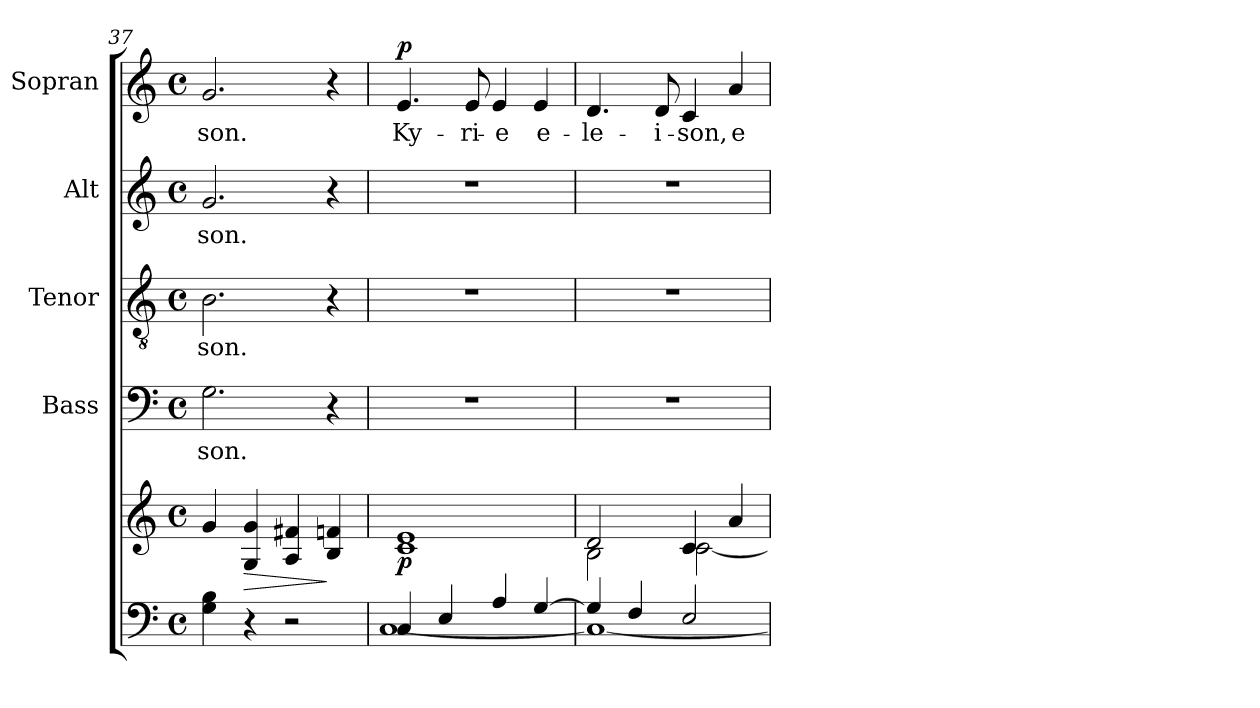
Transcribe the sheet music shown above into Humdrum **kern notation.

**kern	**kern	**dynam	**kern	**text	**kern	**text	**kern	**text	**kern	**text	**dynam
*part5	*part5	*part5	*part4	*part4	*part3	*part3	*part2	*part2	*part1	*part1	*part1
*staff6	*staff5	*staff5/6	*staff4	*staff4	*staff3	*staff3	*staff2	*staff2	*staff1	*staff1	*staff1
*	*	*	*I"Bass	*	*I"Tenor	*	*I"Alt	*	*I"Sopran	*	*
*	*	*	*I'B.	*	*I'T.	*	*I'A.	*	*I'S.	*	*
*clefF4	*clefG2	*	*clefF4	*	*clefGv2	*	*clefG2	*	*clefG2	*	*
*k[]	*k[]	*	*k[]	*	*k[]	*	*k[]	*	*k[]	*	*
*C:	*C:	*	*C:	*	*C:	*	*C:	*	*C:	*	*
*M4/4	*M4/4	*	*M4/4	*	*M4/4	*	*M4/4	*	*M4/4	*	*
*met(c)	*met(c)	*	*met(c)	*	*met(c)	*	*met(c)	*	*met(c)	*	*
=37	=37	=37	=37	=37	=37	=37	=37	=37	=37	=37	=37
!	!	!	!	!LO:LY:b	!	!LO:LY:b	!	!LO:LY:b	!	!LO:LY:b	!
4G\ 4B\	4g/	.	2.G\	-son.	2.B\	-son.	2.g/	-son.	2.g/	-son.	.
!	!	!LO:HP:b	!	!	!	!	!	!	!	!	!
4r	4G/ 4g/	>	.	.	.	.	.	.	.	.	.
2r	4A/ 4f#X/	.	.	.	.	.	.	.	.	.	.
.	4B/ 4fn/	]	4r	.	4r	.	4r	.	4r	.	.
=38	=38	=38	=38	=38	=38	=38	=38	=38	=38	=38	=38
*^	*	*	*	*	*	*	*	*	*	*	*
!	!	!	!LO:DY:b	!	!	!	!	!	!	!	!LO:LY:b	!LO:DY:a
4C/	[<1C	1c 1e	p	1r	.	1r	.	1r	.	4.e/	Ky-	p
4E/	.	.	.	.	.	.	.	.	.	.	.	.
!	!	!	!	!	!	!	!	!	!	!	!LO:LY:b	!
.	.	.	.	.	.	.	.	.	.	8e/	-ri-	.
!	!	!	!	!	!	!	!	!	!	!	!LO:LY:b	!
4A/	.	.	.	.	.	.	.	.	.	4e/	-e	.
!	!	!	!	!	!	!	!	!	!	!	!LO:LY:b	!
[>4G/	.	.	.	.	.	.	.	.	.	4e/	e-	.
!!LO:PB:g=z
=39	=39	=39	=39	=39	=39	=39	=39	=39	=39	=39	=39	=39
*	*	*^	*	*	*	*	*	*	*	*	*	*
!	!	!	!	!	!	!	!	!	!	!	!	!LO:LY:b	!
4G/]	1C_	2d/	2B\	.	1r	.	1r	.	1r	.	4.d/	-le-	.
4F/	.	.	.	.	.	.	.	.	.	.	.	.	.
!	!	!	!	!	!	!	!	!	!	!	!	!LO:LY:b	!
.	.	.	.	.	.	.	.	.	.	.	8d/	-i-	.
!	!	!	!	!	!	!	!	!	!	!	!	!LO:LY:b	!
2E/	.	4c/	[<2c\	.	.	.	.	.	.	.	4c/	-son,	.
!	!	!	!	!	!	!	!	!	!	!	!	!LO:LY:b	!
.	.	4a/	.	.	.	.	.	.	.	.	4a/	e-	.
*v	*v	*	*	*	*	*	*	*	*	*	*	*	*
*	*v	*v	*	*	*	*	*	*	*	*	*	*
=	=	=	=	=	=	=	=	=	=	=	=
*-	*-	*-	*-	*-	*-	*-	*-	*-	*-	*-	*-
